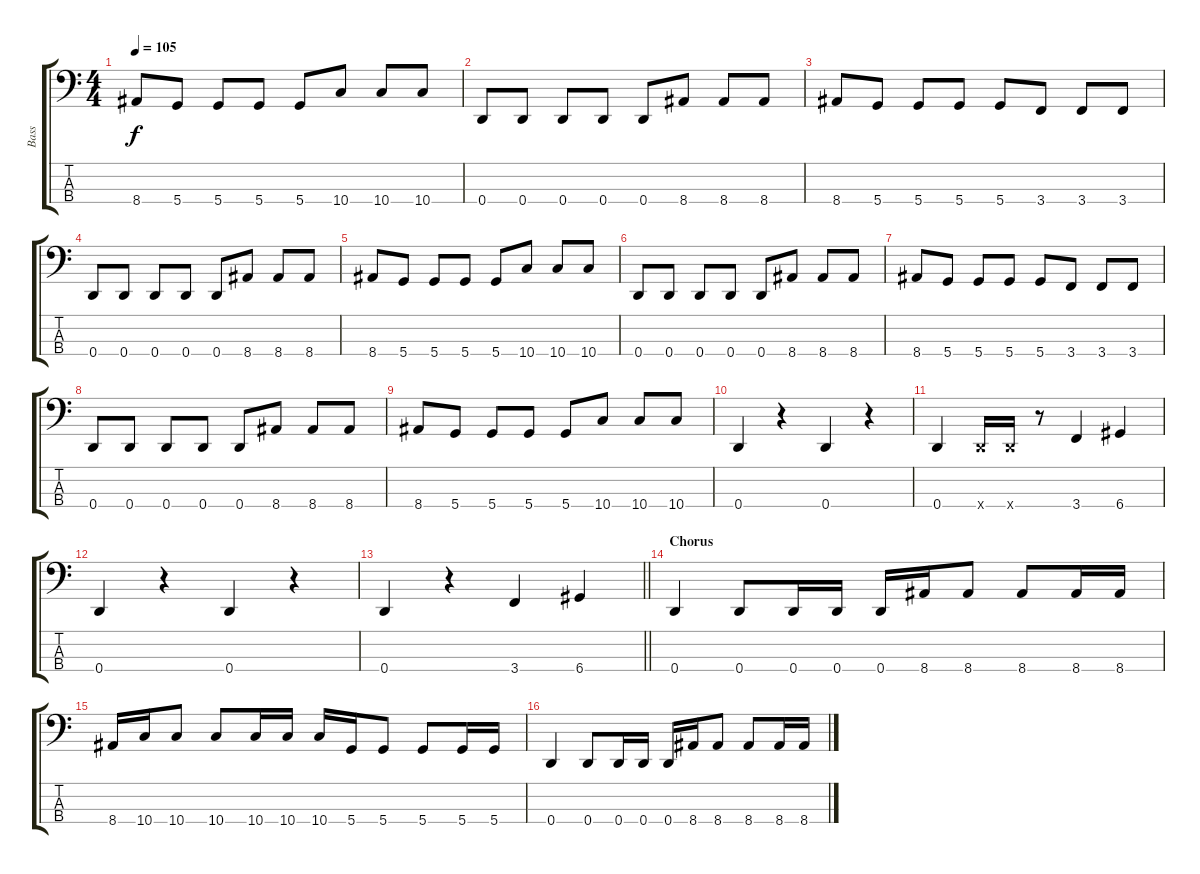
\track ("Bass" "Bass") {instrument electricbassfinger}
\staff {score tabs}
\tuning (G2 D2 A1 D1) {hide}
\ts (4 4)
\tempo 105
\clef f4
\ks c
8.4.8{dy f} 5.4.8 5.4.8 5.4.8 5.4.8 10.4.8 10.4.8 10.4.8 |
0.4.8 0.4.8 0.4.8 0.4.8 0.4.8 8.4.8 8.4.8 8.4.8 |
8.4.8 5.4.8 5.4.8 5.4.8 5.4.8 3.4.8 3.4.8 3.4.8 |
0.4.8 0.4.8 0.4.8 0.4.8 0.4.8 8.4.8 8.4.8 8.4.8 |
8.4.8 5.4.8 5.4.8 5.4.8 5.4.8 10.4.8 10.4.8 10.4.8 |
0.4.8 0.4.8 0.4.8 0.4.8 0.4.8 8.4.8 8.4.8 8.4.8 |
8.4.8 5.4.8 5.4.8 5.4.8 5.4.8 3.4.8 3.4.8 3.4.8 |
0.4.8 0.4.8 0.4.8 0.4.8 0.4.8 8.4.8 8.4.8 8.4.8 |
8.4.8 5.4.8 5.4.8 5.4.8 5.4.8 10.4.8 10.4.8 10.4.8 |
0.4.4 r.4 0.4.4 r.4 |
0.4.4 0.4{x}.16 0.4{x}.16 r.8 3.4.4 6.4.4 |
0.4.4 r.4 0.4.4 r.4 |
\barLineRight lightlight
0.4.4 r.4 3.4.4 6.4.4 |
\section ("" "Chorus")
0.4.4 0.4.8 0.4.16 0.4.16 0.4.16 8.4.16 8.4.8 8.4.8 8.4.16 8.4.16 |
8.4.16 10.4.16 10.4.8 10.4.8 10.4.16 10.4.16 10.4.16 5.4.16 5.4.8 5.4.8 5.4.16 5.4.16 |
0.4.4 0.4.8 0.4.16 0.4.16 0.4.16 8.4.16 8.4.8 8.4.8 8.4.16 8.4.16
